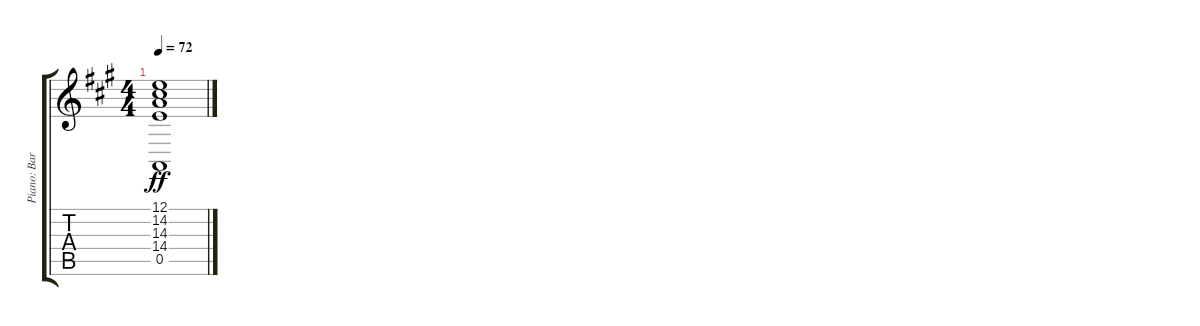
\track ("Piano: Barry" "Piano: Bar") {instrument electricgrandpiano}
\staff {score tabs}
\tuning (E4 B3 G3 D3 A2 E2) {hide}
\ts (4 4)
\tempo 72
\clef g2
\ks a
(12.1 14.2 14.3 14.4 0.5).1{dy ff}
